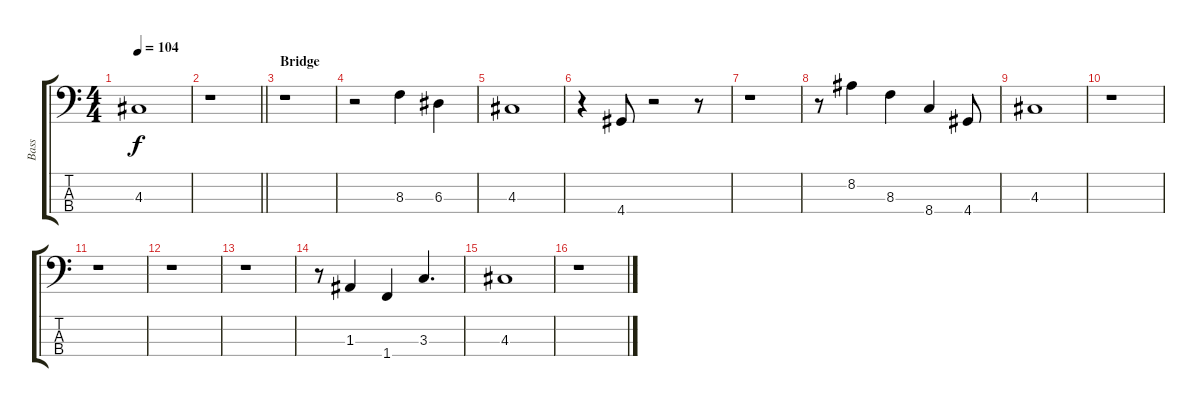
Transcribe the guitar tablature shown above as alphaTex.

\track ("Bass" "Bass") {instrument electricbassfinger}
\staff {score tabs}
\tuning (G2 D2 A1 E1) {hide}
\ts (4 4)
\tempo 104
\clef f4
\ks c
4.3.1{dy f} |
\barLineRight lightlight
r.1 |
\section ("" "Bridge")
r.1 |
r.2 8.3.4 6.3.4 |
4.3.1 |
r.4 4.4.8 r.2 r.8 |
r.1 |
r.8 8.2.4 8.3.4 8.4.4 4.4.8 |
4.3.1 |
r.1 |
r.1 |
r.1 |
r.1 |
r.8 1.3.4 1.4.4 3.3.4{d} |
4.3.1 |
r.1
